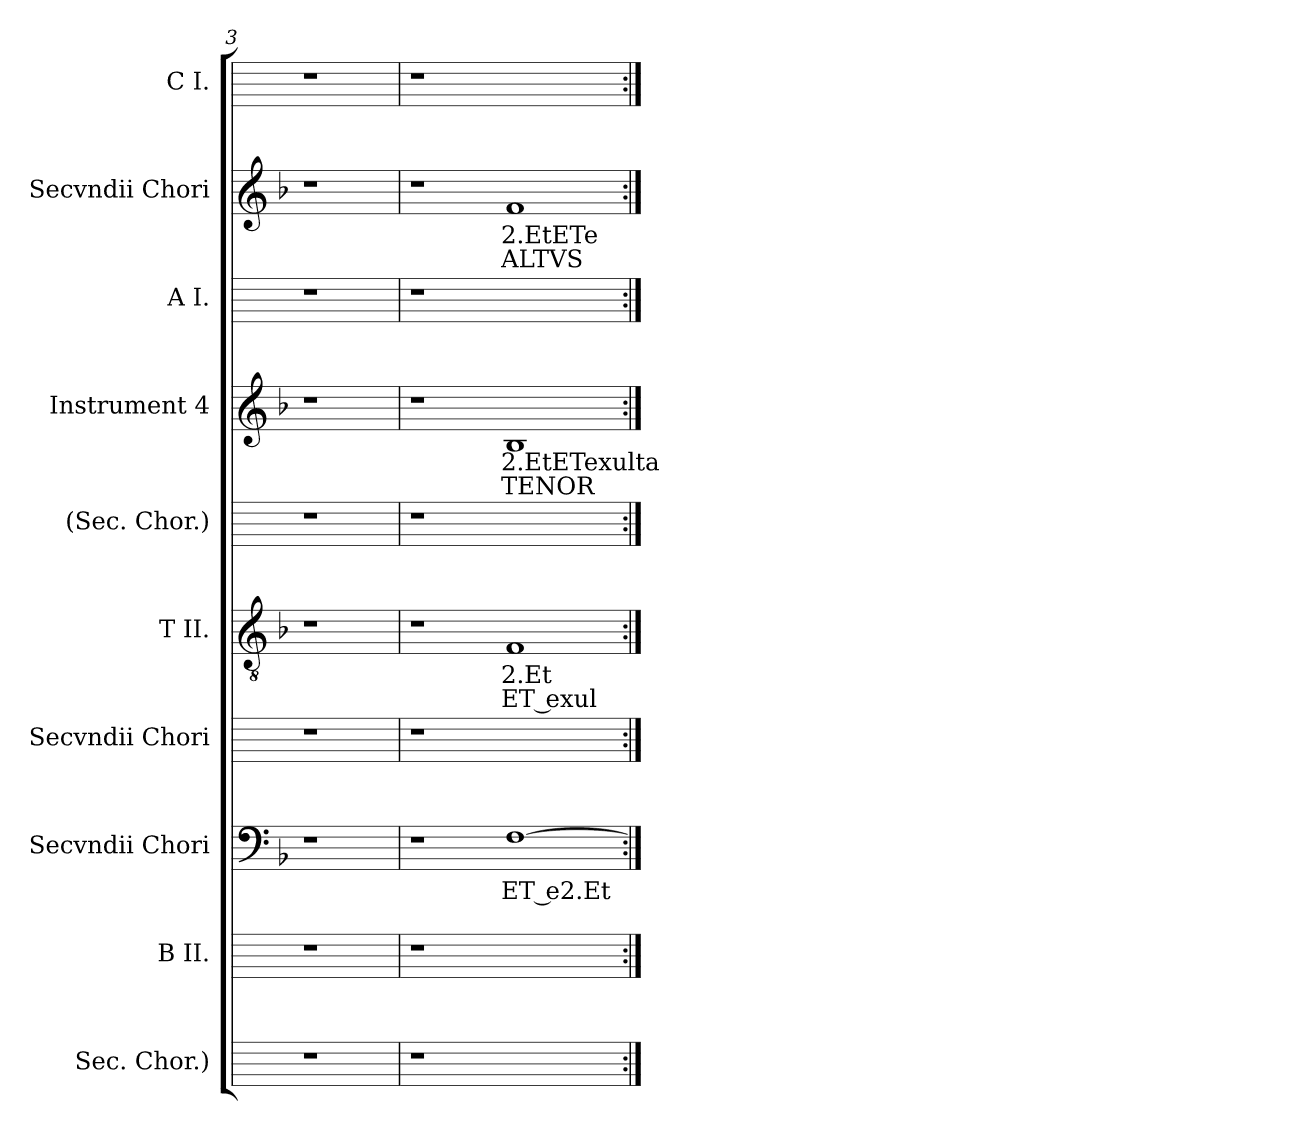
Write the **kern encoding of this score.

**kern	**kern	**kern	**text	**kern	**kern	**text	**text	**kern	**kern	**text	**text	**kern	**kern	**text	**text	**kern
*part10	*part9	*part8	*part8	*part7	*part6	*part6	*part6	*part5	*part4	*part4	*part4	*part3	*part2	*part2	*part2	*part1
*staff10	*staff9	*staff8	*staff8	*staff7	*staff6	*staff6	*staff6	*staff5	*staff4	*staff4	*staff4	*staff3	*staff2	*staff2	*staff2	*staff1
*I"Sec. Chor.)	*I"B II.	*I"Secvndii Chori	*	*I"Secvndii Chori	*I"T II.	*	*	*I"(Sec. Chor.)	*I"Instrument 4	*	*	*I"A I.	*I"Secvndii Chori	*	*	*I"C I.
*I'Ch	*I'B II.	*I'Sec. Chor.	*	*I'Ch	*I'T II.	*	*	*I'Ch	*	*	*	*I'A I.	*I'C II.	*	*	*I'C I.
*	*	*clefF4	*	*	*clefGv2	*	*	*	*clefG2	*	*	*	*clefG2	*	*	*
*	*	*k[b-]	*	*	*k[b-]	*	*	*	*k[b-]	*	*	*	*k[b-]	*	*	*
*	*	*F:	*	*	*F:	*	*	*	*F:	*	*	*	*F:	*	*	*
=3	=3	=3	=3	=3	=3	=3	=3	=3	=3	=3	=3	=3	=3	=3	=3	=3
1r	1r	1r	.	1r	1r	.	.	1r	1r	.	.	1r	1r	.	.	1r
=4	=4	=4	=4	=4	=4	=4	=4	=4	=4	=4	=4	=4	=4	=4	=4	=4
1r	1r	1r	.	1r	1r	.	.	1r	1r	.	.	1r	1r	.	.	1r
!	!	!	!LO:LY:b:rj	!	!	!LO:LY:b:rj	!LO:LY:b:rj	!	!	!LO:LY:b:rj	!LO:LY:b:rj	!	!	!LO:LY:b:rj	!LO:LY:b:rj	!
1ryy	1ryy	[>1F	ET e2.Et	1ryy	1F	2.Et	ET exul-	1ryy	1B-	2.EtETexulta	TENOR	1ryy	1f	2.EtETe	ALTVS-	1ryy
=:|!	=:|!	=:|!	=:|!	=:|!	=:|!	=:|!	=:|!	=:|!	=:|!	=:|!	=:|!	=:|!	=:|!	=:|!	=:|!	=:|!
*-	*-	*-	*-	*-	*-	*-	*-	*-	*-	*-	*-	*-	*-	*-	*-	*-
